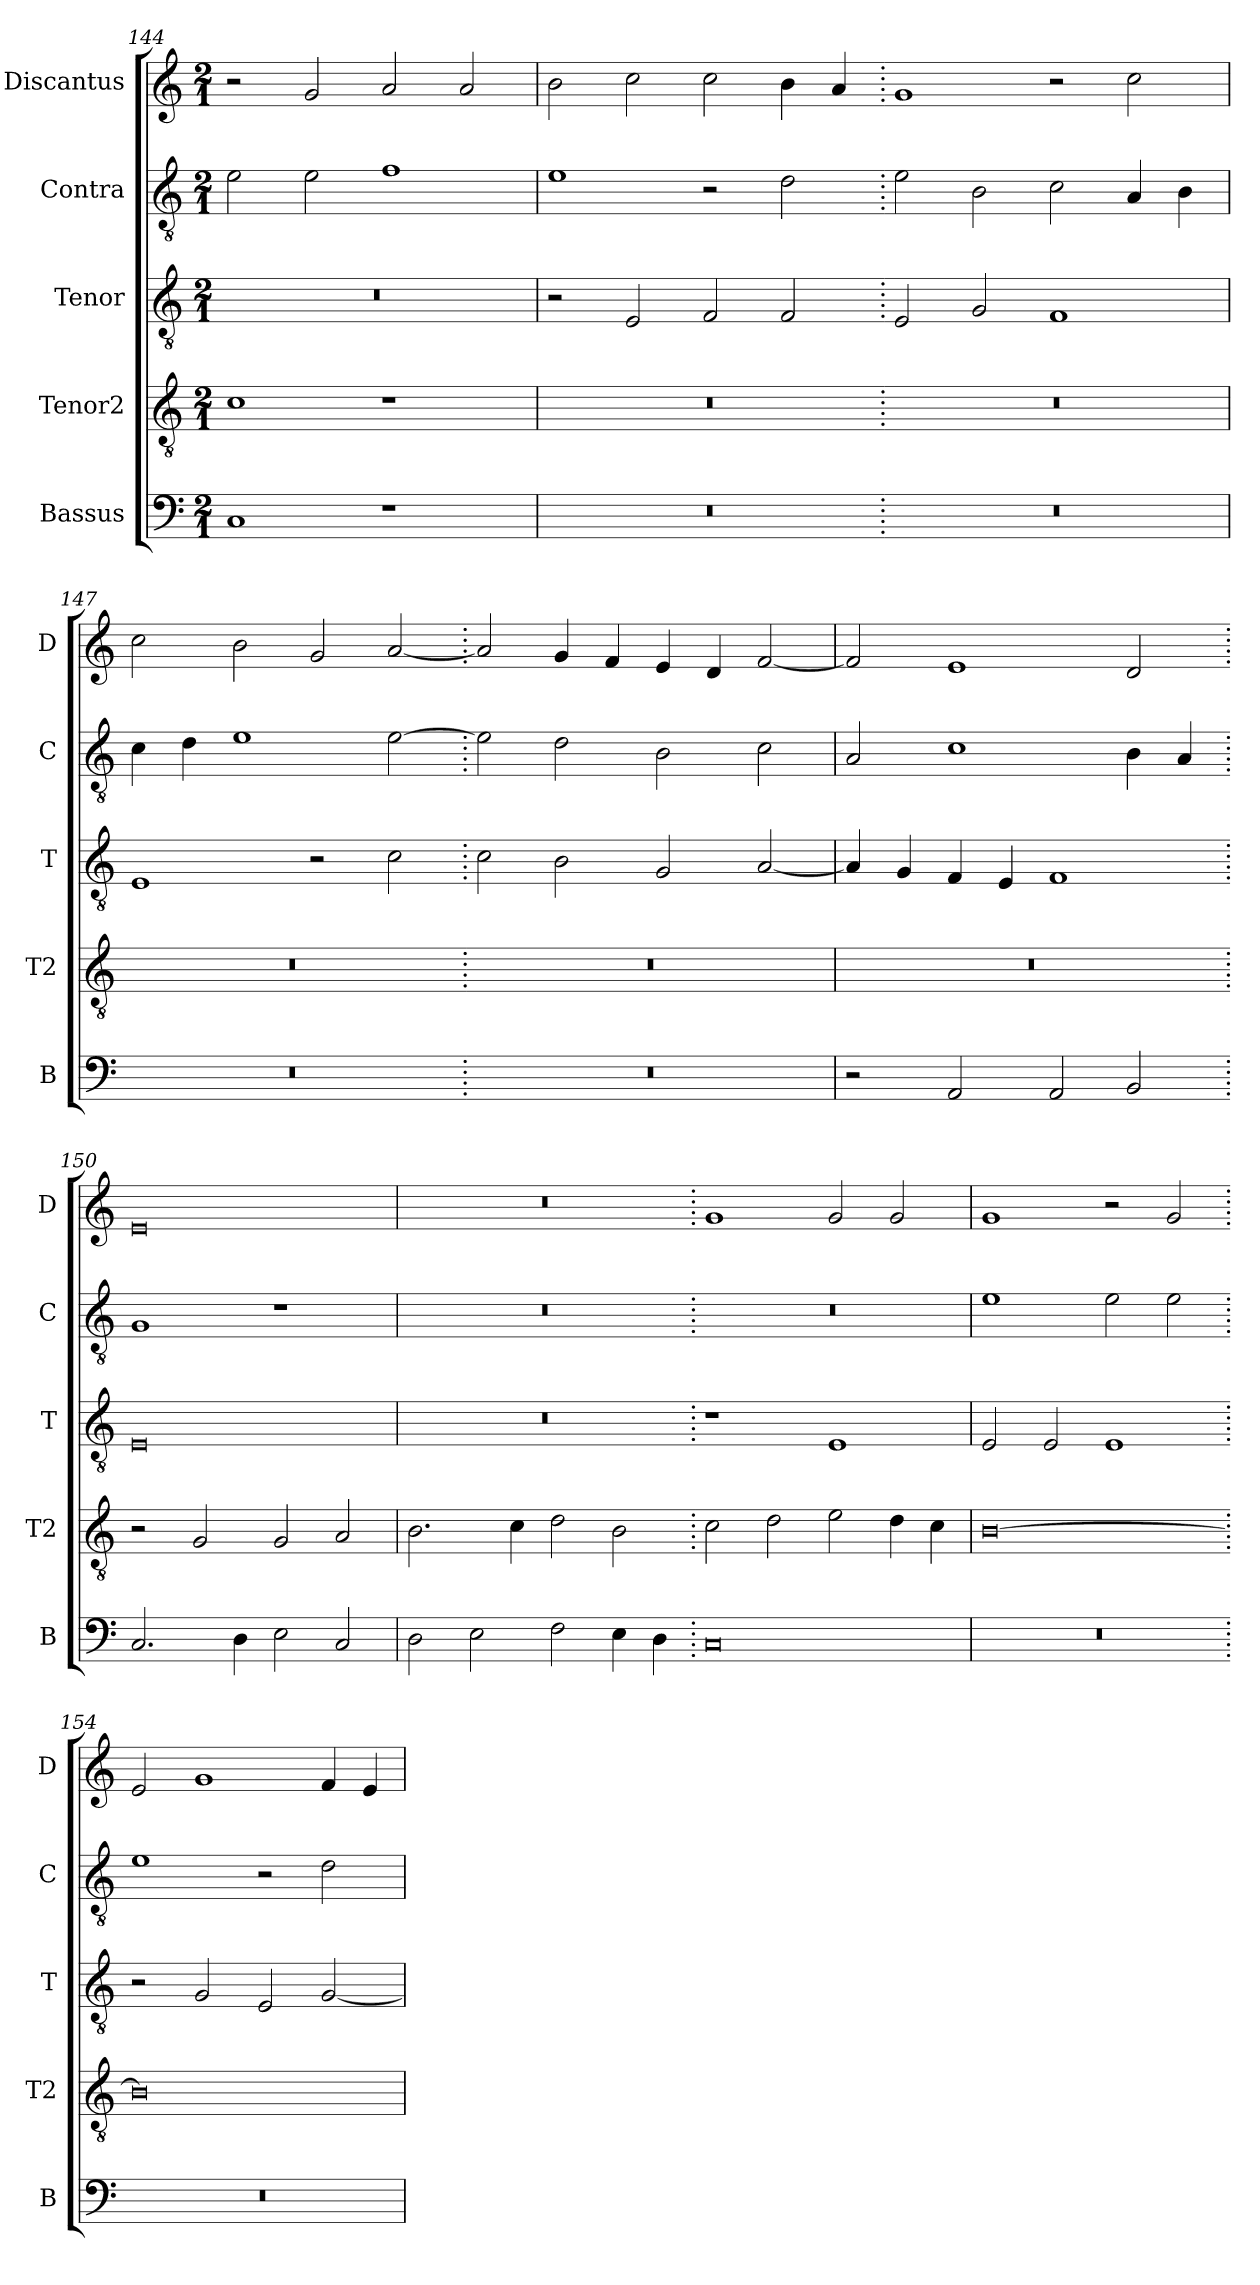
**kern	**kern	**kern	**kern	**kern
*part5	*part4	*part3	*part2	*part1
*staff5	*staff4	*staff3	*staff2	*staff1
*I"Bassus	*I"Tenor2	*I"Tenor	*I"Contra	*I"Discantus
*I'B	*I'T2	*I'T	*I'C	*I'D
*clefF4	*clefGv2	*clefGv2	*clefGv2	*clefG2
*k[]	*k[]	*k[]	*k[]	*k[]
*M2/1	*M2/1	*M2/1	*M2/1	*M2/1
=144	=144	=144	=144	=144
1C	1c	0r	2e\	2r
.	.	.	2e\	2g/
1r	1r	.	1f	2a/
.	.	.	.	2a/
=145	=145	=145	=145	=145
0r	0r	2r	1e	2b\
.	.	2E/	.	2cc\
.	.	2F/	2r	2cc\
.	.	2F/	2d\	4b\
.	.	.	.	4a/
=146.	=146.	=146.	=146.	=146.
0r	0r	2E/	2e\	1g
.	.	2G/	2B\	.
.	.	1F	2c\	2r
.	.	.	4A/	2cc\
.	.	.	4B\	.
=147	=147	=147	=147	=147
0r	0r	1E	4c\	2cc\
.	.	.	4d\	.
.	.	.	1e	2b\
.	.	2r	.	2g/
.	.	2c\	[2e\	[2a/
=148.	=148.	=148.	=148.	=148.
0r	0r	2c\	2e\]	2a/]
.	.	2B\	2d\	4g/
.	.	.	.	4f/
.	.	2G/	2B\	4e/
.	.	.	.	4d/
.	.	[2A/	2c\	[2f/
=149	=149	=149	=149	=149
2r	0r	4A/]	2A/	2f/]
.	.	4G/	.	.
2AA/	.	4F/	1c	1e
.	.	4E/	.	.
2AA/	.	1F	.	.
2BB/	.	.	4B\	2d/
.	.	.	4A/	.
=150.	=150.	=150.	=150.	=150.
2.C/	2r	0E	1G	0e
.	2G/	.	.	.
4D\	.	.	.	.
2E\	2G/	.	1r	.
2C/	2A/	.	.	.
=151	=151	=151	=151	=151
2D\	2.B\	0r	0r	0r
2E\	.	.	.	.
.	4c\	.	.	.
2F\	2d\	.	.	.
4E\	2B\	.	.	.
4D\	.	.	.	.
=152.	=152.	=152.	=152.	=152.
0C	2c\	1r	0r	1g
.	2d\	.	.	.
.	2e\	1E	.	2g/
.	4d\	.	.	2g/
.	4c\	.	.	.
=153	=153	=153	=153	=153
0r	[0B	2E/	1e	1g
.	.	2E/	.	.
.	.	1E	2e\	2r
.	.	.	2e\	2g/
=154.	=154.	=154.	=154.	=154.
0r	0B]	2r	1e	2e/
.	.	2G/	.	1g
.	.	2E/	2r	.
.	.	[2G/	2d\	4f/
.	.	.	.	4e/
=	=	=	=	=
*-	*-	*-	*-	*-
